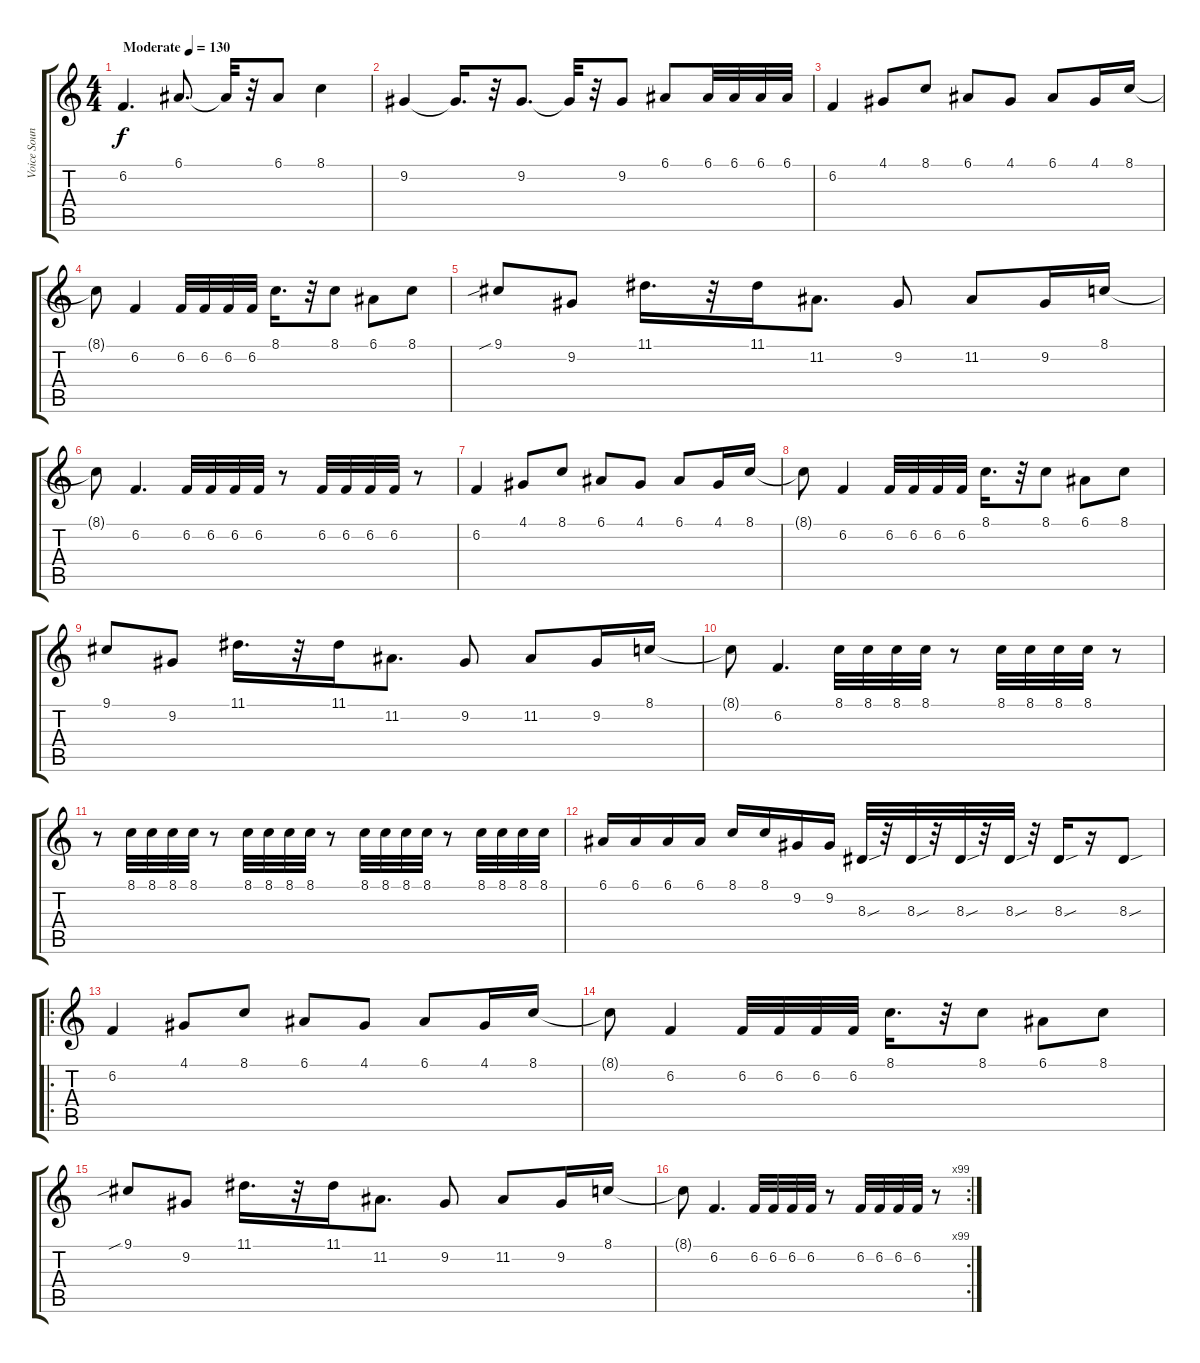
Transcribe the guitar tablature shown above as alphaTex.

\track ("Voice Sounds" "Voice Soun") {instrument lead1square}
\staff {score tabs}
\tuning (E4 B3 G3 D3 A2 E2) {hide}
\ts (4 4)
\tempo (130 "Moderate")
\clef g2
\ks c
6.2.4{d dy f instrument lead1square} 6.1.8{d} 6.1{t}.32 r.32 6.1.8 8.1.4 |
9.2.4 9.2{t}.16{d} r.32 9.2.8{d} 9.2{t}.32 r.32 9.2.8 6.1.8 6.1.32 6.1.32 6.1.32 6.1.32 |
6.2.4 4.1.8 8.1.8 6.1.8 4.1.8 6.1.8 4.1.16 8.1.16 |
8.1{t}.8 6.2.4 6.2.32 6.2.32 6.2.32 6.2.32 8.1.16{d} r.32 8.1.8 6.1.8 8.1.8 |
9.1{sib}.8 9.2.8 11.1.16{d} r.32 11.1.16 11.2.8{d} 9.2.8 11.2.8 9.2.16 8.1.16 |
8.1{t}.8 6.2.4{d} 6.2.32 6.2.32 6.2.32 6.2.32 r.8 6.2.32 6.2.32 6.2.32 6.2.32 r.8 |
6.2.4 4.1.8 8.1.8 6.1.8 4.1.8 6.1.8 4.1.16 8.1.16 |
8.1{t}.8 6.2.4 6.2.32 6.2.32 6.2.32 6.2.32 8.1.16{d} r.32 8.1.8 6.1.8 8.1.8 |
9.1.8 9.2.8 11.1.16{d} r.32 11.1.16 11.2.8{d} 9.2.8 11.2.8 9.2.16 8.1.16 |
8.1{t}.8 6.2.4{d} 8.1.32 8.1.32 8.1.32 8.1.32 r.8 8.1.32 8.1.32 8.1.32 8.1.32 r.8 |
r.8 8.1.32 8.1.32 8.1.32 8.1.32 r.8 8.1.32 8.1.32 8.1.32 8.1.32 r.8 8.1.32 8.1.32 8.1.32 8.1.32 r.8 8.1.32 8.1.32 8.1.32 8.1.32 |
6.1.16 6.1.16 6.1.16 6.1.16 8.1.16 8.1.16 9.2.16 9.2.16 8.3{sou}.32 r.32 8.3{sou}.32 r.32 8.3{sou}.32 r.32 8.3{sou}.32 r.32 8.3{sou}.16 r.16 8.3{sou}.8 |
\ro
6.2.4 4.1.8 8.1.8 6.1.8 4.1.8 6.1.8 4.1.16 8.1.16 |
8.1{t}.8 6.2.4 6.2.32 6.2.32 6.2.32 6.2.32 8.1.16{d} r.32 8.1.8 6.1.8 8.1.8 |
9.1{sib}.8 9.2.8 11.1.16{d} r.32 11.1.16 11.2.8{d} 9.2.8 11.2.8 9.2.16 8.1.16 |
\rc 99
8.1{t}.8 6.2.4{d} 6.2.32 6.2.32 6.2.32 6.2.32 r.8 6.2.32 6.2.32 6.2.32 6.2.32 r.8
